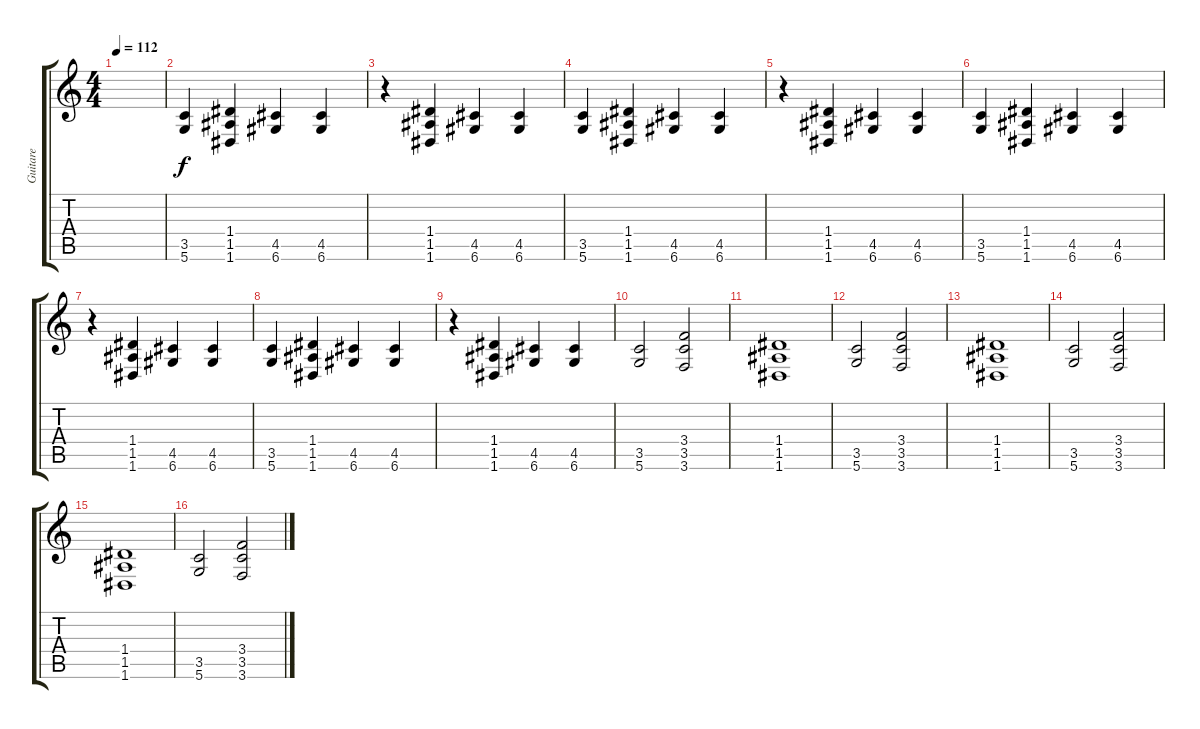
\track ("Guitare" "Guitare") {instrument distortionguitar}
\staff {score tabs}
\tuning (E4 B3 G3 D3 A2 D2) {hide}
\ts (4 4)
\tempo 112
\clef g2
\ks c
|
(3.5 5.6).4 (1.4 1.5 1.6).4 (4.5 6.6).4 (4.5 6.6).4 |
r.4 (1.4 1.5 1.6).4 (4.5 6.6).4 (4.5 6.6).4 |
(3.5 5.6).4 (1.4 1.5 1.6).4 (4.5 6.6).4 (4.5 6.6).4 |
r.4 (1.4 1.5 1.6).4 (4.5 6.6).4 (4.5 6.6).4 |
(3.5 5.6).4 (1.4 1.5 1.6).4 (4.5 6.6).4 (4.5 6.6).4 |
r.4 (1.4 1.5 1.6).4 (4.5 6.6).4 (4.5 6.6).4 |
(3.5 5.6).4 (1.4 1.5 1.6).4 (4.5 6.6).4 (4.5 6.6).4 |
r.4 (1.4 1.5 1.6).4 (4.5 6.6).4 (4.5 6.6).4 |
(3.5 5.6).2 (3.4 3.5 3.6).2 |
(1.4 1.5 1.6).1 |
(3.5 5.6).2 (3.4 3.5 3.6).2 |
(1.4 1.5 1.6).1 |
(3.5 5.6).2{volume 7} (3.4 3.5 3.6).2 |
(1.4 1.5 1.6).1 |
(3.5 5.6).2{volume 1} (3.4 3.5 3.6).2
